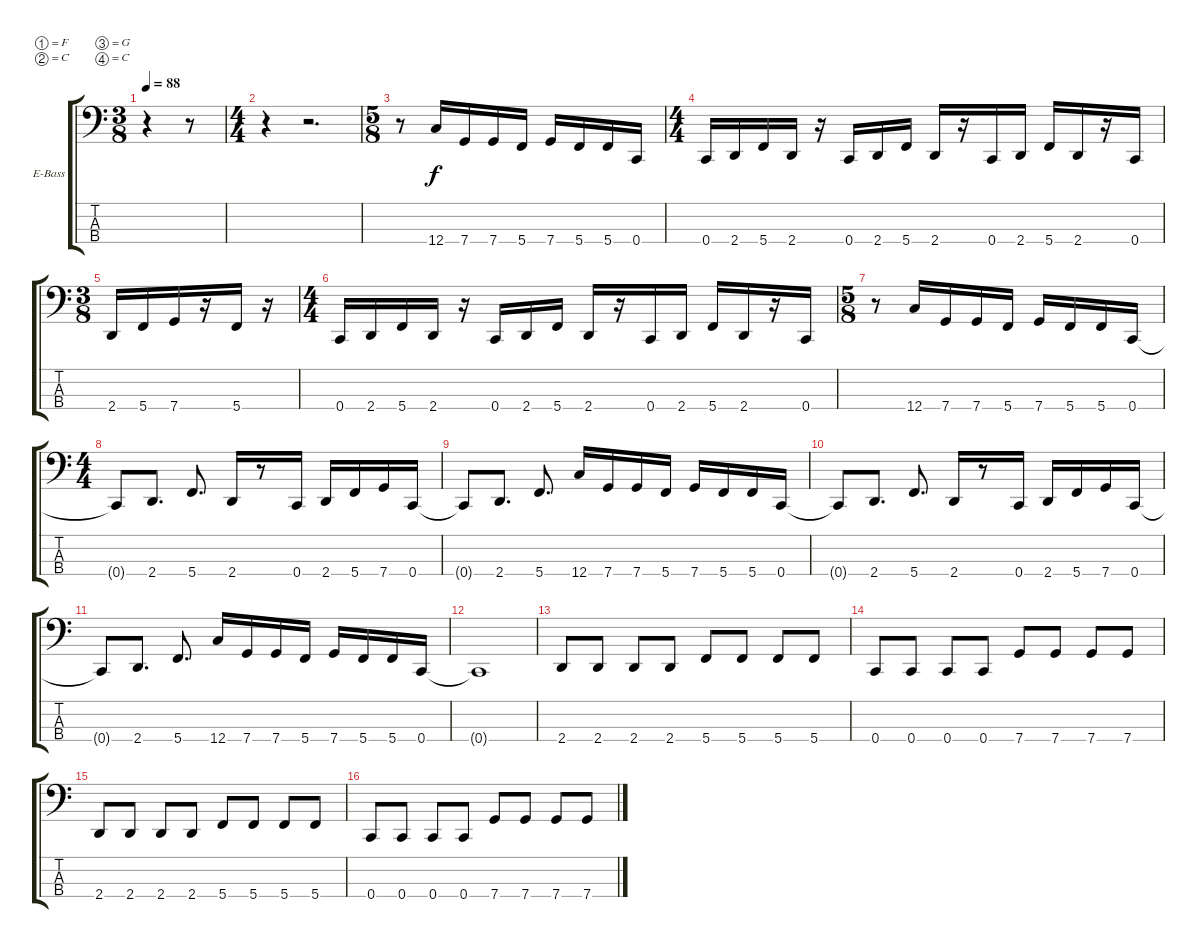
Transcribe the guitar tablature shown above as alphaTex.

\bracketExtendMode groupsimilarinstruments
\firstSystemTrackNameOrientation horizontal
\otherSystemsTrackNameOrientation horizontal
\track ("Electric Bass" "E-Bass") {instrument electricbassfinger}
\staff {score tabs}
\tuning (F2 C2 G1 C1)
\ts (3 8)
\tempo 88
\clef f4
\ks c
r.4{dy f} r.8 |
\ts (4 4)
r.4 r.2{d} |
\ts (5 8)
r.8 12.4.16 7.4.16 7.4.16 5.4.16 7.4.16 5.4.16 5.4.16 0.4.16 |
\ts (4 4)
0.4.16 2.4.16 5.4.16 2.4.16 r.16 0.4.16 2.4.16 5.4.16 2.4.16 r.16 0.4.16 2.4.16 5.4.16 2.4.16 r.16 0.4.16 |
\ts (3 8)
2.4.16 5.4.16 7.4.16 r.16 5.4.16 r.16 |
\ts (4 4)
0.4.16 2.4.16 5.4.16 2.4.16 r.16 0.4.16 2.4.16 5.4.16 2.4.16 r.16 0.4.16 2.4.16 5.4.16 2.4.16 r.16 0.4.16 |
\ts (5 8)
r.8 12.4.16 7.4.16 7.4.16 5.4.16 7.4.16 5.4.16 5.4.16 0.4.16 |
\ts (4 4)
0.4{t}.8 2.4.8{d} 5.4.8{d} 2.4.16 r.8 0.4.16 2.4.16 5.4.16 7.4.16 0.4.16 |
0.4{t}.8 2.4.8{d} 5.4.8{d} 12.4.16 7.4.16 7.4.16 5.4.16 7.4.16 5.4.16 5.4.16 0.4.16 |
0.4{t}.8 2.4.8{d} 5.4.8{d} 2.4.16 r.8 0.4.16 2.4.16 5.4.16 7.4.16 0.4.16 |
0.4{t}.8 2.4.8{d} 5.4.8{d} 12.4.16 7.4.16 7.4.16 5.4.16 7.4.16 5.4.16 5.4.16 0.4.16 |
0.4{t}.1 |
2.4.8 2.4.8 2.4.8 2.4.8 5.4.8 5.4.8 5.4.8 5.4.8 |
0.4.8 0.4.8 0.4.8 0.4.8 7.4.8 7.4.8 7.4.8 7.4.8 |
2.4.8 2.4.8 2.4.8 2.4.8 5.4.8 5.4.8 5.4.8 5.4.8 |
0.4.8 0.4.8 0.4.8 0.4.8 7.4.8 7.4.8 7.4.8 7.4.8
